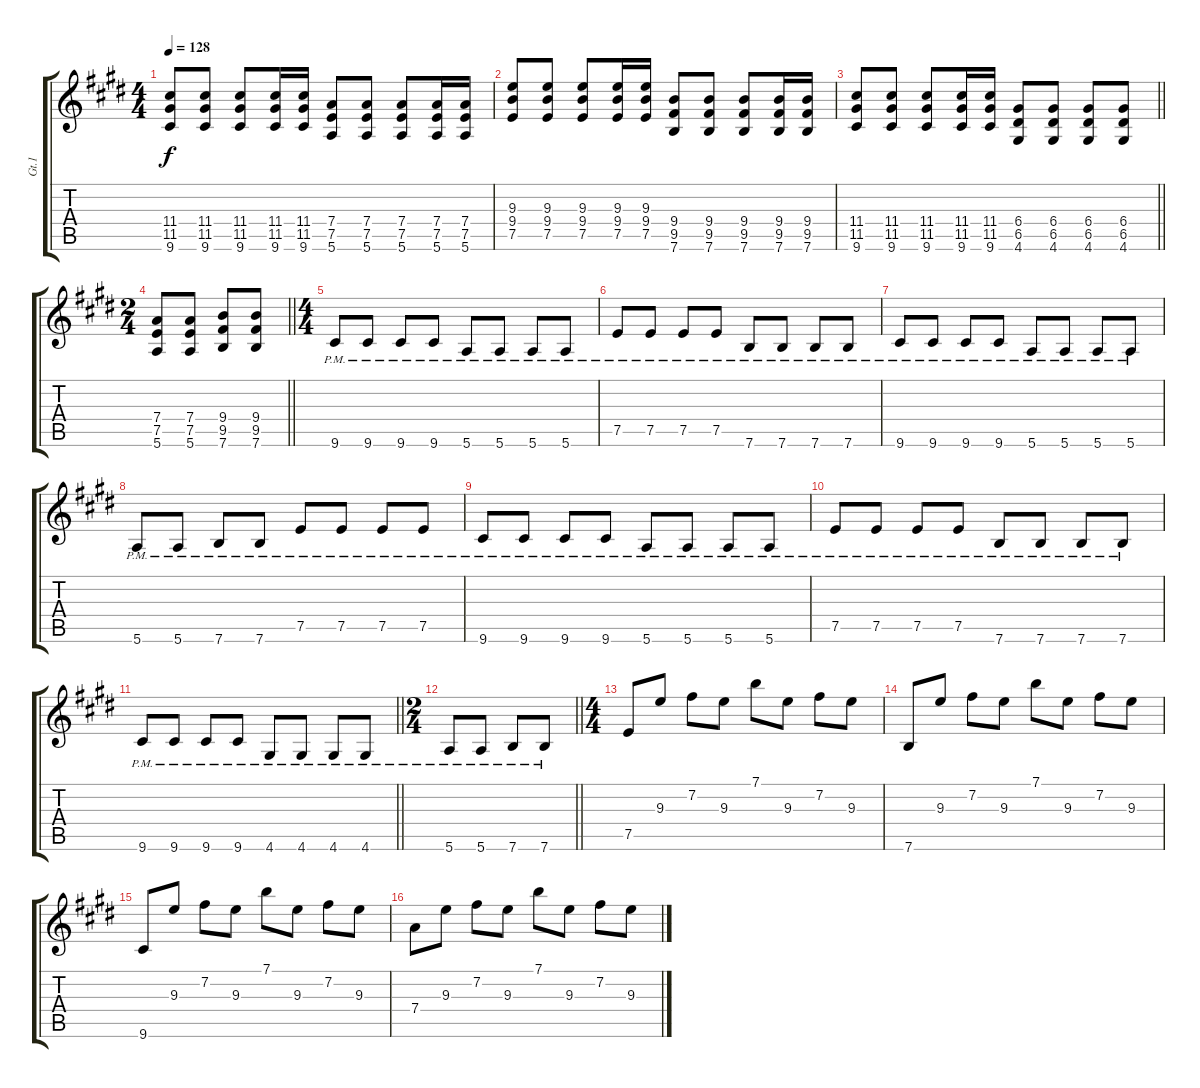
\track ("Gt.1" "Gt.1") {instrument distortionguitar}
\staff {score tabs}
\tuning (E4 B3 G3 D3 A2 E2) {hide}
\ts (4 4)
\tempo 128
\clef g2
\ks e
(11.4 11.5 9.6).8{dy f} (11.4 11.5 9.6).8 (11.4 11.5 9.6).8 (11.4 11.5 9.6).16 (11.4 11.5 9.6).16 (7.4 7.5 5.6).8 (7.4 7.5 5.6).8 (7.4 7.5 5.6).8 (7.4 7.5 5.6).16 (7.4 7.5 5.6).16 |
(9.3 9.4 7.5).8 (9.3 9.4 7.5).8 (9.3 9.4 7.5).8 (9.3 9.4 7.5).16 (9.3 9.4 7.5).16 (9.4 9.5 7.6).8 (9.4 9.5 7.6).8 (9.4 9.5 7.6).8 (9.4 9.5 7.6).16 (9.4 9.5 7.6).16 |
\barLineRight lightlight
(11.4 11.5 9.6).8 (11.4 11.5 9.6).8 (11.4 11.5 9.6).8 (11.4 11.5 9.6).16 (11.4 11.5 9.6).16 (6.4 6.5 4.6).8 (6.4 6.5 4.6).8 (6.4 6.5 4.6).8 (6.4 6.5 4.6).8 |
\ts (2 4)
\barLineRight lightlight
(7.4 7.5 5.6).8 (7.4 7.5 5.6).8 (9.4 9.5 7.6).8 (9.4 9.5 7.6).8 |
\ts (4 4)
9.6{pm}.8 9.6{pm}.8 9.6{pm}.8 9.6{pm}.8 5.6{pm}.8 5.6{pm}.8 5.6{pm}.8 5.6{pm}.8 |
7.5{pm}.8 7.5{pm}.8 7.5{pm}.8 7.5{pm}.8 7.6{pm}.8 7.6{pm}.8 7.6{pm}.8 7.6{pm}.8 |
9.6{pm}.8 9.6{pm}.8 9.6{pm}.8 9.6{pm}.8 5.6{pm}.8 5.6{pm}.8 5.6{pm}.8 5.6{pm}.8 |
5.6{pm}.8 5.6{pm}.8 7.6{pm}.8 7.6{pm}.8 7.5{pm}.8 7.5{pm}.8 7.5{pm}.8 7.5{pm}.8 |
9.6{pm}.8 9.6{pm}.8 9.6{pm}.8 9.6{pm}.8 5.6{pm}.8 5.6{pm}.8 5.6{pm}.8 5.6{pm}.8 |
7.5{pm}.8 7.5{pm}.8 7.5{pm}.8 7.5{pm}.8 7.6{pm}.8 7.6{pm}.8 7.6{pm}.8 7.6{pm}.8 |
\barLineRight lightlight
9.6{pm}.8 9.6{pm}.8 9.6{pm}.8 9.6{pm}.8 4.6{pm}.8 4.6{pm}.8 4.6{pm}.8 4.6{pm}.8 |
\ts (2 4)
\barLineRight lightlight
5.6{pm}.8 5.6{pm}.8 7.6{pm}.8 7.6{pm}.8 |
\ts (4 4)
7.5.8 9.3.8 7.2.8 9.3.8 7.1.8 9.3.8 7.2.8 9.3.8 |
7.6.8 9.3.8 7.2.8 9.3.8 7.1.8 9.3.8 7.2.8 9.3.8 |
9.6.8 9.3.8 7.2.8 9.3.8 7.1.8 9.3.8 7.2.8 9.3.8 |
7.4.8 9.3.8 7.2.8 9.3.8 7.1.8 9.3.8 7.2.8 9.3.8
